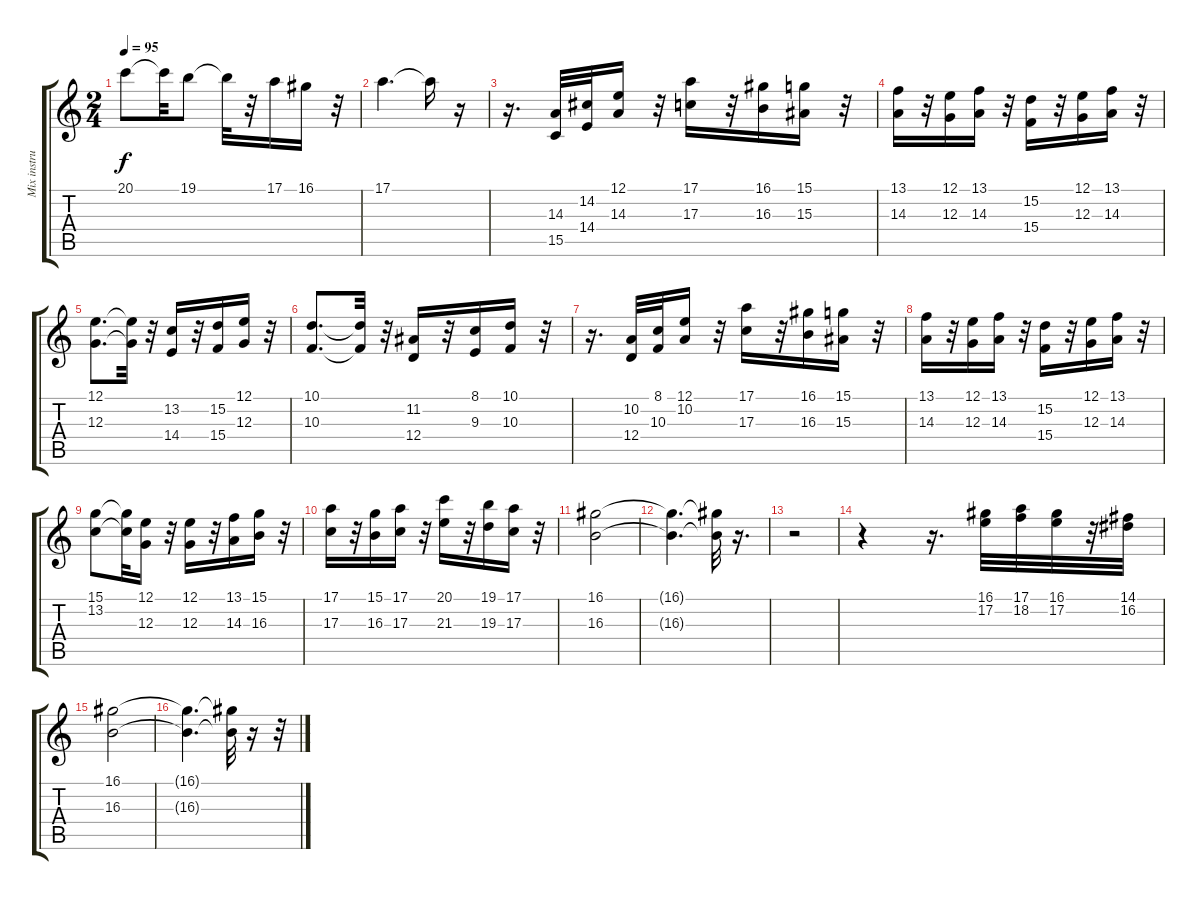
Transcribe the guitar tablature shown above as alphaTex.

\track ("Mix instrument 2" "Mix instru") {instrument piccolo}
\staff {score tabs}
\tuning (E4 B3 G3 D3 A2 E2) {hide}
\ts (2 4)
\tempo 95
\clef g2
\ks c
20.1.8{dy f} 20.1{t}.32 19.1.8 19.1{t}.32 r.32 17.1.16 16.1.16 r.32 |
17.1.4{d} 17.1{t}.16 r.16 |
r.16{d} (14.3 15.5).32{instrument piccolo} (14.2 14.4).32 (12.1 14.3).16 r.32 (17.1 17.3).16 r.32 (16.1 16.3).16 (15.1 15.3).16 r.32 |
(13.1 14.3).16 r.32 (12.1 12.3).16 (13.1 14.3).16 r.32 (15.2 15.4).16 r.32 (12.1 12.3).16 (13.1 14.3).16 r.32 |
(12.1 12.3).8{d} (12.1{t} 12.3{t}).32 r.32 (13.2 14.4).16 r.32 (15.2 15.4).16 (12.1 12.3).16 r.32 |
(10.1 10.3).8{d} (10.1{t} 10.3{t}).32 r.32 (11.2 12.4).16 r.32 (8.1 9.3).16 (10.1 10.3).16 r.32 |
r.16{d} (10.2 12.4).32 (8.1 10.3).32 (12.1 10.2).16 r.32 (17.1 17.3).16 r.32 (16.1 16.3).16 (15.1 15.3).16 r.32 |
(13.1 14.3).16 r.32 (12.1 12.3).16 (13.1 14.3).16 r.32 (15.2 15.4).16 r.32 (12.1 12.3).16 (13.1 14.3).16 r.32 |
(15.1 13.2).8 (15.1{t} 13.2{t}).32 (12.1 12.3).16 r.32 (12.1 12.3).16 r.32 (13.1 14.3).16 (15.1 16.3).16 r.32 |
(17.1 17.3).16 r.32 (15.1 16.3).16 (17.1 17.3).16 r.32 (20.1 21.3).16 r.32 (19.1 19.3).16 (17.1 17.3).16 r.32 |
(16.1 16.3).2 |
(16.1{t} 16.3{t}).4{d} (16.1{t} 16.3{t}).32 r.16{d} |
r.2 |
r.4 r.16{d} (16.1 17.2).32 (17.1 18.2).32 (16.1 17.2).32 r.32 (14.1 16.2).32 |
(16.1 16.3).2 |
(16.1{t} 16.3{t}).4{d} (16.1{t} 16.3{t}).32 r.16 r.32
